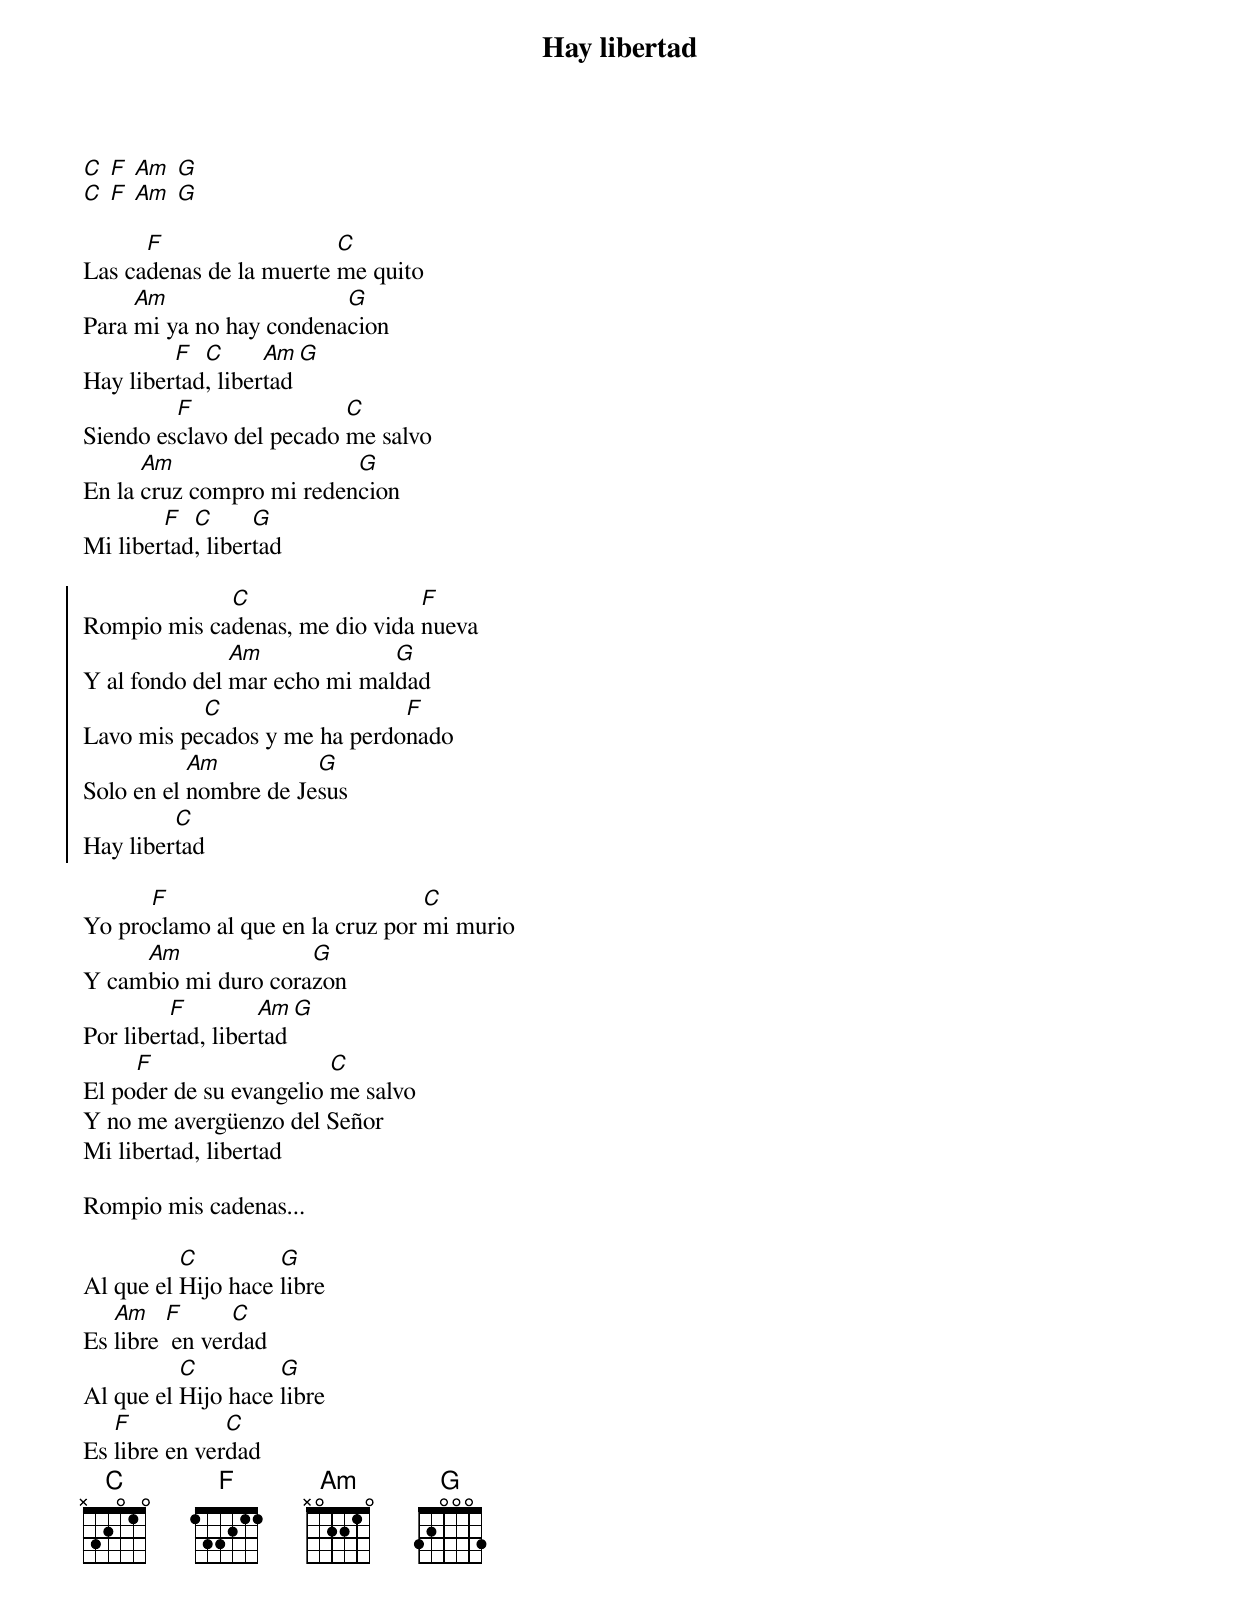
{title:Hay libertad}
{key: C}

[C] [F] [Am] [G]
[C] [F] [Am] [G]

Las ca[F]denas de la muerte [C]me quito
Para [Am]mi ya no hay condena[G]cion
Hay liber[F]tad[C], liber[Am]tad[G]
Siendo es[F]clavo del pecado [C]me salvo
En la [Am]cruz compro mi reden[G]cion
Mi liber[F]tad[C], liber[G]tad

{start_of_chorus}
Rompio mis ca[C]denas, me dio vida [F]nueva
Y al fondo del [Am]mar echo mi mal[G]dad
Lavo mis pe[C]cados y me ha perdo[F]nado
Solo en el [Am]nombre de Je[G]sus
Hay liber[C]tad
{end_of_chorus}

Yo pro[F]clamo al que en la cruz por [C]mi murio
Y cam[Am]bio mi duro cora[G]zon
Por liber[F]tad, liber[Am]tad[G]
El po[F]der de su evangelio [C]me salvo
Y no me avergüenzo del Señor
Mi libertad, libertad

Rompio mis cadenas...

Al que el [C]Hijo hace [G]libre
Es [Am]libre [F] en ver[C]dad
Al que el [C]Hijo hace [G]libre
Es [F]libre en ver[C]dad
